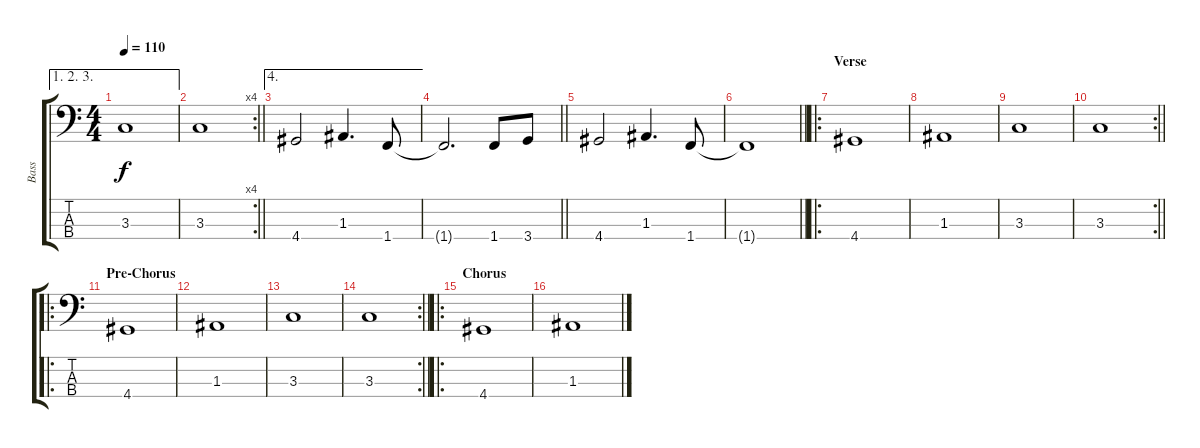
\track ("Bass" "Bass") {instrument electricbassfinger}
\staff {score tabs}
\tuning (G2 D2 A1 E1) {hide}
\ae (1 2 3)
\ts (4 4)
\tempo 110
\clef f4
\ks c
3.3.1{dy f} |
\rc 4
\barLineRight lightlight
3.3.1 |
\ae 4
4.4.2 1.3.4{d} 1.4.8 |
\barLineRight lightlight
1.4{t}.2{d} 1.4.8 3.4.8 |
4.4.2 1.3.4{d} 1.4.8 |
\barLineRight lightlight
1.4{t}.1 |
\ro
\section ("" "Verse")
4.4.1 |
1.3.1 |
3.3.1 |
\rc 2
\barLineRight lightlight
3.3.1 |
\ro
\section ("" "Pre-Chorus")
4.4.1 |
1.3.1 |
3.3.1 |
\rc 2
\barLineRight lightlight
3.3.1 |
\ro
\section ("" "Chorus")
4.4.1 |
1.3.1
